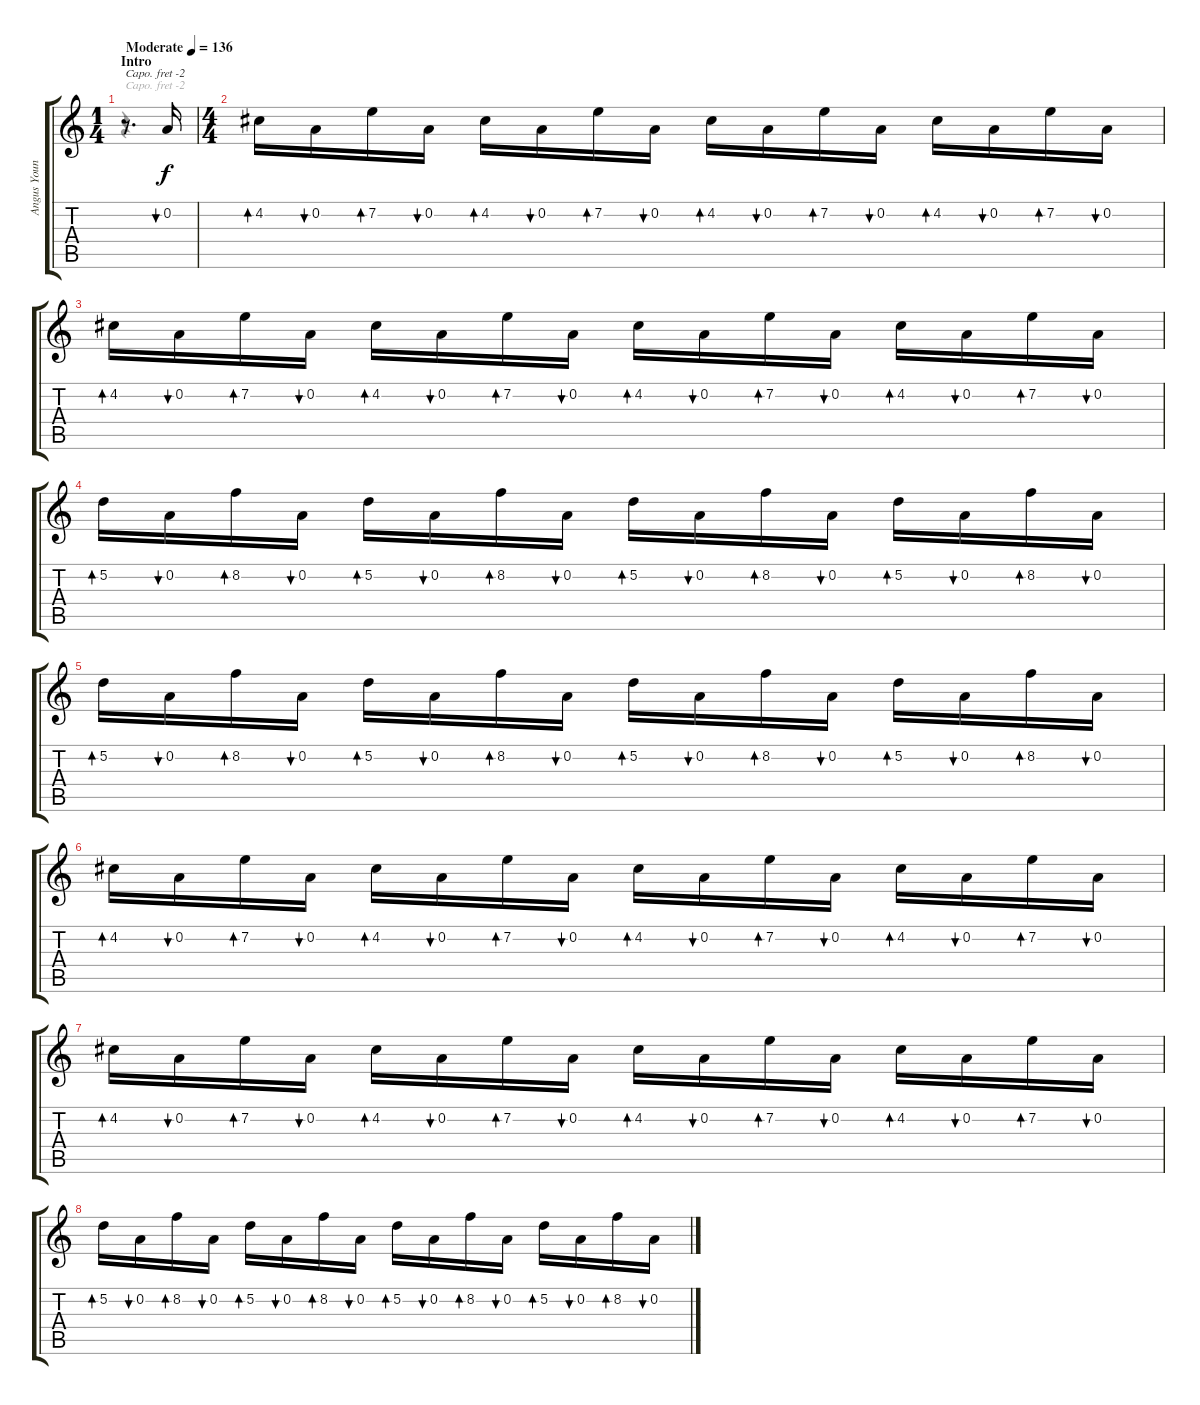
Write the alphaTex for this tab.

\track ("Angus Young - Lead Guitar" "Angus Youn") {instrument distortionguitar}
\staff {score tabs}
\capo -2
\tuning (E4 B3 G3 D3 A2 E2) {hide}
\voice
\ts (1 4)
\section ("" "Intro")
\tempo (136 "Moderate")
\clef g2
\ks c
r.8{d dy f instrument distortionguitar} 0.2.16{bu 120} |
\ts (4 4)
4.2.16{bd 120} 0.2.16{bu 120} 7.2.16{bd 120} 0.2.16{bu 120} 4.2.16{bd 120} 0.2.16{bu 120} 7.2.16{bd 120} 0.2.16{bu 120} 4.2.16{bd 120} 0.2.16{bu 120} 7.2.16{bd 120} 0.2.16{bu 120} 4.2.16{bd 120} 0.2.16{bu 120} 7.2.16{bd 120} 0.2.16{bu 120} |
4.2.16{bd 120} 0.2.16{bu 120} 7.2.16{bd 120} 0.2.16{bu 120} 4.2.16{bd 120} 0.2.16{bu 120} 7.2.16{bd 120} 0.2.16{bu 120} 4.2.16{bd 120} 0.2.16{bu 120} 7.2.16{bd 120} 0.2.16{bu 120} 4.2.16{bd 120} 0.2.16{bu 120} 7.2.16{bd 120} 0.2.16{bu 120} |
5.2.16{bd 120} 0.2.16{bu 120} 8.2.16{bd 120} 0.2.16{bu 120} 5.2.16{bd 120} 0.2.16{bu 120} 8.2.16{bd 120} 0.2.16{bu 120} 5.2.16{bd 120} 0.2.16{bu 120} 8.2.16{bd 120} 0.2.16{bu 120} 5.2.16{bd 120} 0.2.16{bu 120} 8.2.16{bd 120} 0.2.16{bu 120} |
5.2.16{bd 120} 0.2.16{bu 120} 8.2.16{bd 120} 0.2.16{bu 120} 5.2.16{bd 120} 0.2.16{bu 120} 8.2.16{bd 120} 0.2.16{bu 120} 5.2.16{bd 120} 0.2.16{bu 120} 8.2.16{bd 120} 0.2.16{bu 120} 5.2.16{bd 120} 0.2.16{bu 120} 8.2.16{bd 120} 0.2.16{bu 120} |
4.2.16{bd 120} 0.2.16{bu 120} 7.2.16{bd 120} 0.2.16{bu 120} 4.2.16{bd 120} 0.2.16{bu 120} 7.2.16{bd 120} 0.2.16{bu 120} 4.2.16{bd 120} 0.2.16{bu 120} 7.2.16{bd 120} 0.2.16{bu 120} 4.2.16{bd 120} 0.2.16{bu 120} 7.2.16{bd 120} 0.2.16{bu 120} |
4.2.16{bd 120} 0.2.16{bu 120} 7.2.16{bd 120} 0.2.16{bu 120} 4.2.16{bd 120} 0.2.16{bu 120} 7.2.16{bd 120} 0.2.16{bu 120} 4.2.16{bd 120} 0.2.16{bu 120} 7.2.16{bd 120} 0.2.16{bu 120} 4.2.16{bd 120} 0.2.16{bu 120} 7.2.16{bd 120} 0.2.16{bu 120} |
5.2.16{bd 120} 0.2.16{bu 120} 8.2.16{bd 120} 0.2.16{bu 120} 5.2.16{bd 120} 0.2.16{bu 120} 8.2.16{bd 120} 0.2.16{bu 120} 5.2.16{bd 120} 0.2.16{bu 120} 8.2.16{bd 120} 0.2.16{bu 120} 5.2.16{bd 120} 0.2.16{bu 120} 8.2.16{bd 120} 0.2.16{bu 120}
\voice
\clef g2
\ottava regular
\simile none
\ks c
r.4{dy f} |
|
|
|
|
|
|
